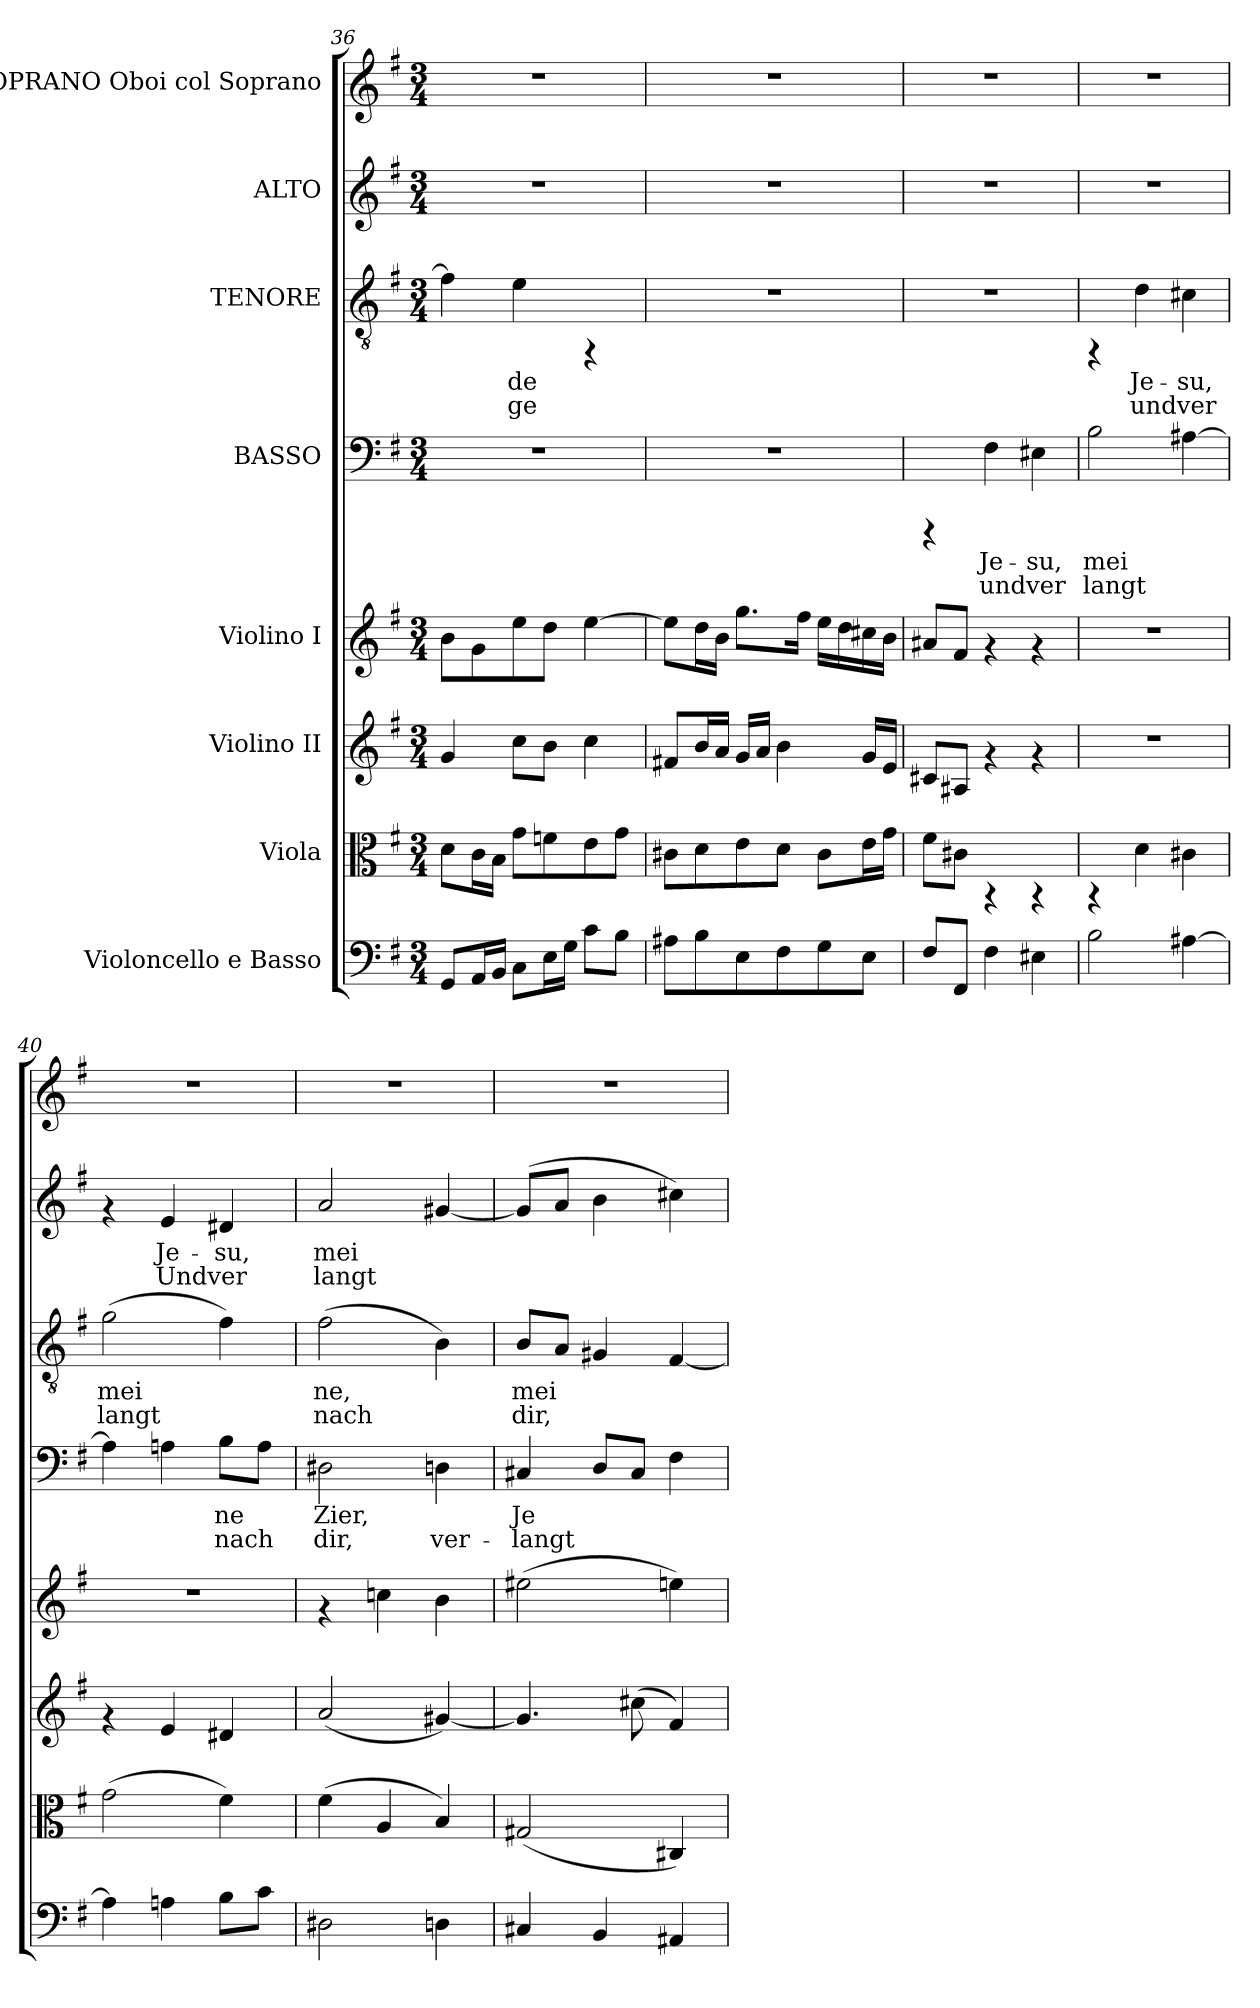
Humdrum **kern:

**kern	**kern	**kern	**kern	**kern	**text	**text	**kern	**text	**text	**kern	**text	**text	**kern
*part8	*part7	*part6	*part5	*part4	*part4	*part4	*part3	*part3	*part3	*part2	*part2	*part2	*part1
*staff8	*staff7	*staff6	*staff5	*staff4	*staff4	*staff4	*staff3	*staff3	*staff3	*staff2	*staff2	*staff2	*staff1
*I"Violoncello  e Basso	*I"Viola	*I"Violino II	*I"Violino I	*I"BASSO	*	*	*I"TENORE	*	*	*I"ALTO	*	*	*I"SOPRANO  Oboi col Soprano
!!LO:PB:g=z
*clefF4	*clefC3	*clefG2	*clefG2	*clefF4	*	*	*clefGv2	*	*	*clefG2	*	*	*clefG2
*k[f#]	*k[f#]	*k[f#]	*k[f#]	*k[f#]	*	*	*k[f#]	*	*	*k[f#]	*	*	*k[f#]
*G:	*G:	*G:	*G:	*G:	*	*	*G:	*	*	*G:	*	*	*G:
*M3/4	*M3/4	*M3/4	*M3/4	*M3/4	*	*	*M3/4	*	*	*M3/4	*	*	*M3/4
=36	=36	=36	=36	=36	=36	=36	=36	=36	=36	=36	=36	=36	=36
!	!	!	!	!	!	!	!	!LO:LY:b:cj	!LO:LY:b:cj	!	!	!	!
8GG/L	8d\L	4g/	8b\L	2.r	.	.	4f\]	--	-	2.r	.	.	2.r
16AA/	16c\	.	8g\	.	.	.	.	.	.	.	.	.	.
16BB/J	16B\J	.	.	.	.	.	.	.	.	.	.	.	.
!	!	!	!	!	!	!	!	!LO:LY:b:cj	!LO:LY:b:cj	!	!	!	!
8C\L	8g\L	8cc\L	8ee\	.	.	.	4e\	de	ge	.	.	.	.
16E\	8fn\	8b\J	8dd\J	.	.	.	.	.	.	.	.	.	.
16G\J	.	.	.	.	.	.	.	.	.	.	.	.	.
8c\L	8e\	4cc\	[>4ee\	.	.	.	4rFF	.	.	.	.	.	.
8B\J	8g\J	.	.	.	.	.	.	.	.	.	.	.	.
=37	=37	=37	=37	=37	=37	=37	=37	=37	=37	=37	=37	=37	=37
8A#X\L	8c#X\L	8f#X/L	8ee\L]	2.r	.	.	2.r	.	.	2.r	.	.	2.r
8B\	8d\	16b/	16dd\	.	.	.	.	.	.	.	.	.	.
.	.	16a/J	16b\J	.	.	.	.	.	.	.	.	.	.
8E\	8e\	16g/L	8.gg\L	.	.	.	.	.	.	.	.	.	.
.	.	16a/J	.	.	.	.	.	.	.	.	.	.	.
8F#\	8d\J	4b\	.	.	.	.	.	.	.	.	.	.	.
.	.	.	16ff#\J	.	.	.	.	.	.	.	.	.	.
8G\	8c#\L	.	16ee\L	.	.	.	.	.	.	.	.	.	.
.	.	.	16dd\	.	.	.	.	.	.	.	.	.	.
8E\J	16e\	16g/L	16cc#X\	.	.	.	.	.	.	.	.	.	.
.	16g\J	16e/J	16b\J	.	.	.	.	.	.	.	.	.	.
=38	=38	=38	=38	=38	=38	=38	=38	=38	=38	=38	=38	=38	=38
8F#/L	8f#\L	8c#X/L	8a#X/L	4rCCC	.	.	2.r	.	.	2.r	.	.	2.r
8FF#/J	8c#X\J	8A#X/J	8f#/J	.	.	.	.	.	.	.	.	.	.
!	!	!	!	!	!LO:LY:b:cj	!LO:LY:b:cj	!	!	!	!	!	!	!
4F#\	4rAA	4rf	4rf	4F#\	Je-	-undver-	.	.	.	.	.	.	.
!	!	!	!	!	!LO:LY:b:cj	!LO:LY:b:cj	!	!	!	!	!	!	!
4E#X\	4rAA	4rf	4rf	4E#X\	-su,	-	.	.	.	.	.	.	.
=39	=39	=39	=39	=39	=39	=39	=39	=39	=39	=39	=39	=39	=39
!	!	!	!	!	!LO:LY:b:cj	!LO:LY:b:cj	!	!	!	!	!	!	!
2B\	4rAA	2.r	2.r	2B\	-mei-	-langt	4rFF	.	.	2.r	.	.	2.r
!	!	!	!	!	!	!	!	!LO:LY:b:cj	!LO:LY:b:cj	!	!	!	!
.	4d\	.	.	.	.	.	4d\	Je-	-undver-	.	.	.	.
!	!	!	!	!	!LO:LY:b:cj	!LO:LY:b:cj	!	!LO:LY:b:cj	!LO:LY:b:cj	!	!	!	!
[>4A#X\	4c#X\	.	.	[>4A#X\	-	-	4c#X\	-su,	-	.	.	.	.
=40	=40	=40	=40	=40	=40	=40	=40	=40	=40	=40	=40	=40	=40
!	!	!	!	!	!LO:LY:b:cj	!LO:LY:b:cj	!	!LO:LY:b:cj	!LO:LY:b:cj	!	!	!	!
4A#\]	(>2g\	4rf	2.r	4A#\]	.	.	(>2g\	-mei-	-langt	4rf	.	.	2.r
!	!	!	!	!	!LO:LY:b:cj	!LO:LY:b:cj	!	!	!	!	!LO:LY:b:cj	!LO:LY:b:cj	!
4An\	.	4e/	.	4An\	.	.	.	.	.	4e/	Je-	-Undver-	.
!	!	!	!	!	!LO:LY:b:cj	!LO:LY:b:cj	!	!LO:LY:b:cj	!LO:LY:b:cj	!	!LO:LY:b:cj	!LO:LY:b:cj	!
8B\L	4f#\)	4d#X/	.	8B\L	ne	nach	4f#\)	-	-	4d#X/	-su,	-	.
!	!	!	!	!	!LO:LY:b:cj	!LO:LY:b:cj	!	!	!	!	!	!	!
8c\J	.	.	.	8A\J	.	.	.	.	.	.	.	.	.
=41	=41	=41	=41	=41	=41	=41	=41	=41	=41	=41	=41	=41	=41
!	!	!	!	!	!LO:LY:b:cj	!LO:LY:b:cj	!	!LO:LY:b:cj	!LO:LY:b:cj	!	!LO:LY:b:cj	!LO:LY:b:cj	!
2D#X\	(>4f#\	(<2a/	4rf	2D#X\	Zier,	dir,	(>2f#\	ne,	nach	2a/	-mei-	-langt	2.r
.	4A/	.	4ccn\	.	.	.	.	.	.	.	.	.	.
!	!	!	!	!	!LO:LY:b:cj	!LO:LY:b:cj	!	!LO:LY:b:cj	!LO:LY:b:cj	!	!LO:LY:b:cj	!LO:LY:b:cj	!
4Dn\	4B/)	[<4g#X/)	4b\	4Dn\	.	ver-	4B\)	.	.	[<4g#X/	-	-	.
=42	=42	=42	=42	=42	=42	=42	=42	=42	=42	=42	=42	=42	=42
!	!	!	!	!	!LO:LY:b:cj	!LO:LY:b:cj	!	!LO:LY:b:cj	!LO:LY:b:cj	!	!LO:LY:b:cj	!	!
4C#X/	(<2G#X/	4.g#/]	(>2ee#X\	4C#X/	-Je-	-langt	8B/L	mei-	-dir,	(>8g#/L]	-	.	2.r
!	!	!	!	!	!	!	!	!LO:LY:b:cj	!LO:LY:b:cj	!	!LO:LY:b:cj	!	!
.	.	.	.	.	.	.	8A/J	-	-	8a/J	--	.	.
!	!	!	!	!	!LO:LY:b:cj	!LO:LY:b:cj	!	!LO:LY:b:cj	!LO:LY:b:cj	!	!LO:LY:b:cj	!	!
4BB/	.	.	.	8D/L	-	-	4G#X/	-	-	4b\	--	.	.
!	!	!	!	!	!LO:LY:b:cj	!LO:LY:b:cj	!	!	!	!	!	!	!
.	.	(>8cc#X\	.	8C#/J	-	-	.	.	.	.	.	.	.
!	!	!	!	!	!LO:LY:b:cj	!LO:LY:b:cj	!	!LO:LY:b:cj	!LO:LY:b:cj	!	!LO:LY:b:cj	!	!
4AA#X/	4C#X/)	4f#/)	4een\)	4F#\	-	-	[<4F#/	-	-	4cc#X\)	--	.	.
=	=	=	=	=	=	=	=	=	=	=	=	=	=
*-	*-	*-	*-	*-	*-	*-	*-	*-	*-	*-	*-	*-	*-
